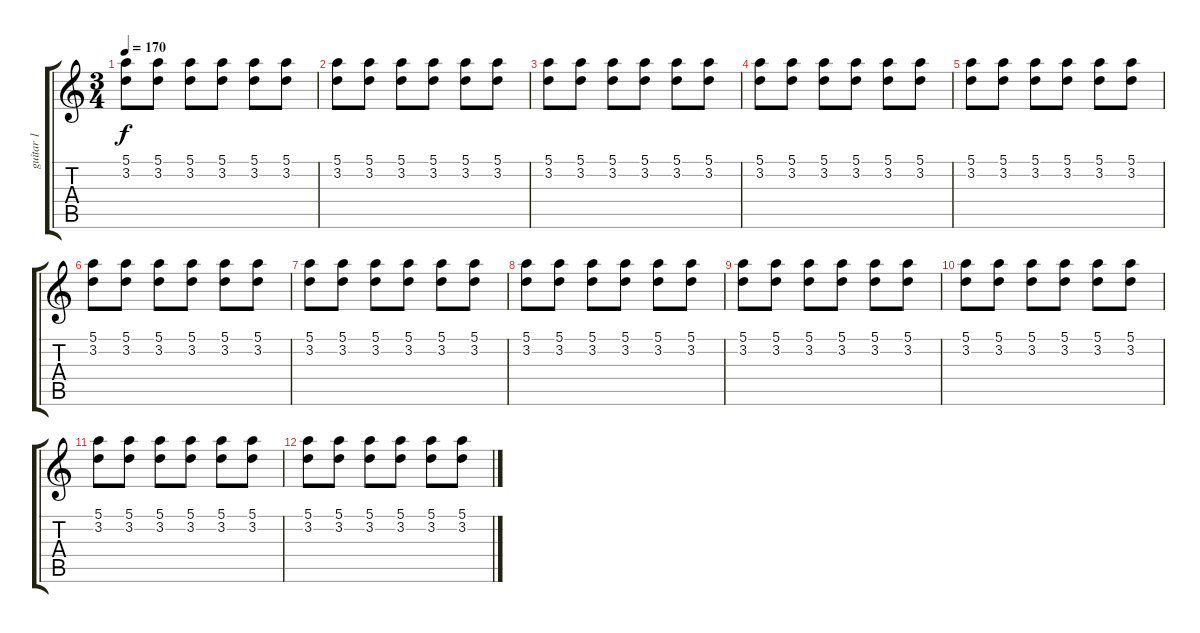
\track ("guitar 1" "guitar 1") {instrument overdrivenguitar}
\staff {score tabs}
\tuning (E4 B3 G3 D3 A2 D2) {hide}
\ts (3 4)
\tempo 170
\clef g2
\ks c
(5.1 3.2).8{dy f} (5.1 3.2).8 (5.1 3.2).8 (5.1 3.2).8 (5.1 3.2).8 (5.1 3.2).8 |
(5.1 3.2).8 (5.1 3.2).8 (5.1 3.2).8 (5.1 3.2).8 (5.1 3.2).8 (5.1 3.2).8 |
(5.1 3.2).8 (5.1 3.2).8 (5.1 3.2).8 (5.1 3.2).8 (5.1 3.2).8 (5.1 3.2).8 |
(5.1 3.2).8 (5.1 3.2).8 (5.1 3.2).8 (5.1 3.2).8 (5.1 3.2).8 (5.1 3.2).8 |
(5.1 3.2).8 (5.1 3.2).8 (5.1 3.2).8 (5.1 3.2).8 (5.1 3.2).8 (5.1 3.2).8 |
(5.1 3.2).8 (5.1 3.2).8 (5.1 3.2).8 (5.1 3.2).8 (5.1 3.2).8 (5.1 3.2).8 |
(5.1 3.2).8 (5.1 3.2).8 (5.1 3.2).8 (5.1 3.2).8 (5.1 3.2).8 (5.1 3.2).8 |
(5.1 3.2).8 (5.1 3.2).8 (5.1 3.2).8 (5.1 3.2).8 (5.1 3.2).8 (5.1 3.2).8 |
(5.1 3.2).8 (5.1 3.2).8 (5.1 3.2).8 (5.1 3.2).8 (5.1 3.2).8 (5.1 3.2).8 |
(5.1 3.2).8 (5.1 3.2).8 (5.1 3.2).8 (5.1 3.2).8 (5.1 3.2).8 (5.1 3.2).8 |
(5.1 3.2).8 (5.1 3.2).8 (5.1 3.2).8 (5.1 3.2).8 (5.1 3.2).8 (5.1 3.2).8 |
(5.1 3.2).8 (5.1 3.2).8 (5.1 3.2).8 (5.1 3.2).8 (5.1 3.2).8 (5.1 3.2).8
